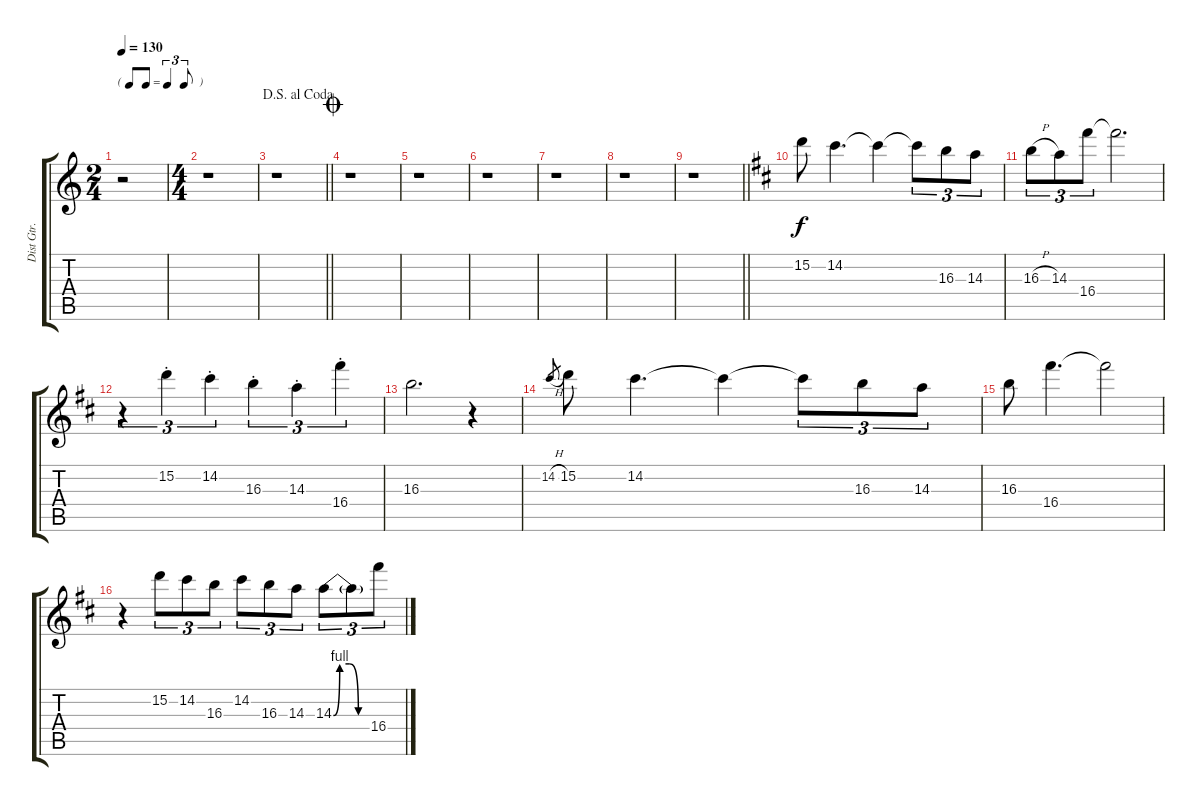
\track ("Dist Gtr." "Dist Gtr.") {instrument distortionguitar}
\staff {score tabs}
\tuning (E4 B3 G3 D4 A3 E3) {hide}
\ts (2 4)
\tf triplet8th
\tempo 130
\clef g2
\ks c
r.2{dy f} |
\ts (4 4)
r.1 |
\jump dalsegnoalcoda
\barLineRight lightlight
r.1 |
\jump coda
r.1 |
r.1 |
r.1 |
r.1 |
r.1 |
\barLineRight lightlight
r.1 |
\ks d
15.2.8 14.2.4{d} 14.2{t}.4 14.2{t}.8{tu (3 2)} 16.3.8{tu (3 2)} 14.3.8{tu (3 2)} |
16.3{h}.8{tu (3 2)} 14.3.8{tu (3 2)} 16.4.8{tu (3 2)} 16.4{t}.2{d} |
r.4{tu (3 2)} 15.2{st}.4{tu (3 2)} 14.2{st}.4{tu (3 2)} 16.3{st}.4{tu (3 2)} 14.3{st}.4{tu (3 2)} 16.4{st}.4{tu (3 2)} |
16.3.2{d} r.4 |
14.2{h}.8{gr} 15.2.8 14.2.4{d} 14.2{t}.4 14.2{t}.8{tu (3 2)} 16.3.8{tu (3 2)} 14.3.8{tu (3 2)} |
16.3.8 16.4.4{d} 16.4{t}.2 |
r.4 15.2.8{tu (3 2)} 14.2.8{tu (3 2)} 16.3.8{tu (3 2)} 14.2.8{tu (3 2)} 16.3.8{tu (3 2)} 14.3.8{tu (3 2)} 14.3{be (custom 0 0 10 4 25 4 40 0 60 0)}.8{tu (3 2)} 14.3{t}.8{tu (3 2)} 16.4.8{tu (3 2)}
